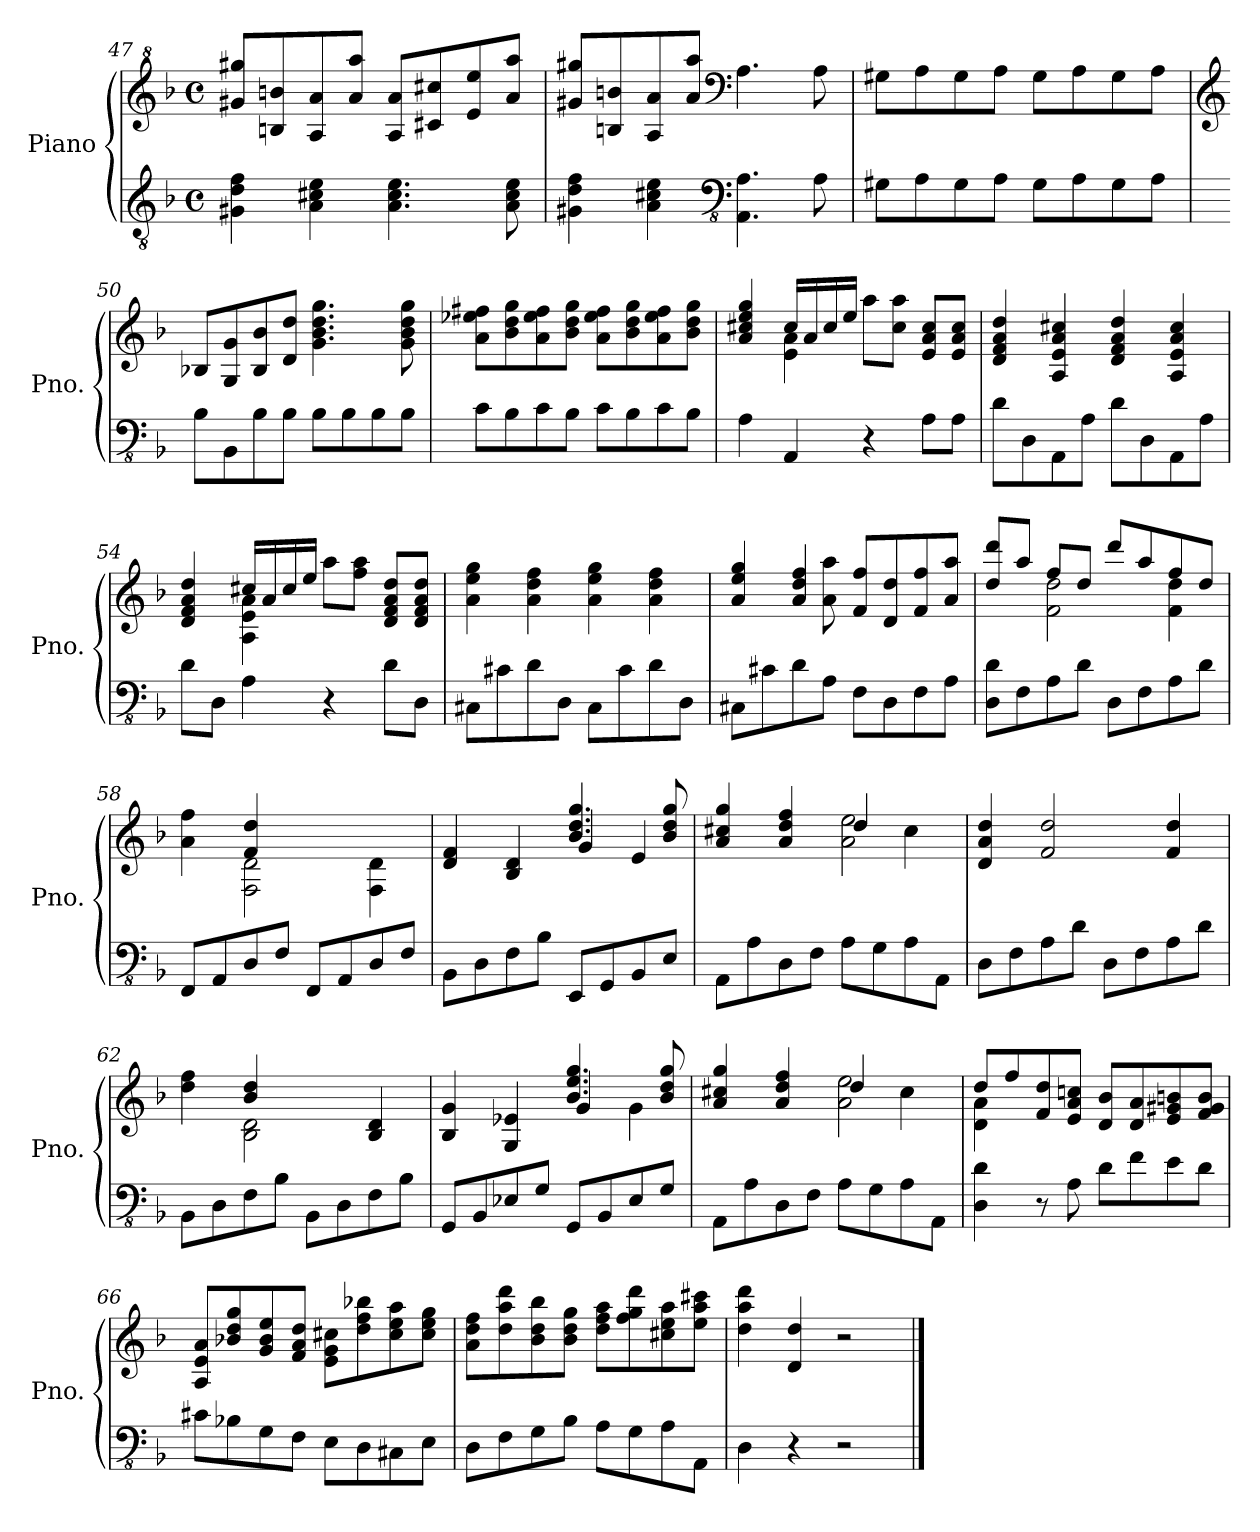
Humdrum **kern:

**kern	**kern
*part1	*part1
*staff2	*staff1
*I"Piano	*
*I'Pno.	*
*clefGv2	*clefG^2
*k[b-]	*k[b-]
*M4/4	*M4/4
*met(c)	*met(c)
=47	=47
4G#X\ 4d\ 4f\	8gg#X/ 8ggg#X/L
.	8bn/ 8bbn/
4A\ 4c#X\ 4e\	8a/ 8aa/
.	8aa/ 8aaa/J
4.A\ 4.c#\ 4.e\	8a/ 8aa/L
.	8cc#X/ 8ccc#X/
.	8ee/ 8eee/
8A\ 8c#\ 8e\	8aa/ 8aaa/J
=48	=48
4G#X\ 4d\ 4f\	8gg#X/ 8ggg#X/L
.	8bn/ 8bbn/
4A\ 4c#X\ 4e\	8a/ 8aa/
.	8aa/ 8aaa/J
*clefFv4	*clefF4
4.AAA\ 4.AA\	4.A\
8AA\	8A\
!!LO:LB:g=z
=49	=49
8GG#X\L	8G#X\L
8AA\	8A\
8GG#\	8G#\
8AA\J	8A\J
8GG#\L	8G#\L
8AA\	8A\
8GG#\	8G#\
8AA\J	8A\J
=50	=50
*	*clefG2
8BB-\L	8B-X/L
8BBB-\	8G/ 8g/
8BB-\	8B-/ 8b-/
8BB-\J	8d/ 8dd/J
8BB-\L	4.g\ 4.b-\ 4.dd\ 4.gg\
8BB-\	.
8BB-\	.
8BB-\J	8g\ 8b-\ 8dd\ 8gg\
=51	=51
8C\L	8a\ 8ee-X\ 8ff#X\L
8BB-\	8b-\ 8dd\ 8gg\
8C\	8a\ 8ee-\ 8ff#\
8BB-\J	8b-\ 8dd\ 8gg\J
8C\L	8a\ 8ee-\ 8ff#\L
8BB-\	8b-\ 8dd\ 8gg\
8C\	8a\ 8ee-\ 8ff#\
8BB-\J	8b-\ 8dd\ 8gg\J
=52	=52
*	*^
4AA\	4a/ 4cc#X/ 4ee/ 4gg/	4ryy
4AAA/	16cc#/LL	4e\ 4a\
.	16a/	.
.	16cc#/	.
.	16ee/JJ	.
4r	8aa\L	2ryy
.	8cc#\ 8aa\J	.
8AA\L	8e/ 8a/ 8cc#/L	.
8AA\J	8e/ 8a/ 8cc#/J	.
*	*v	*v
!!LO:PB:g=z
=53	=53
8D\L	4d/ 4f/ 4a/ 4dd/
8DD\	.
8AAA\	4A/ 4e/ 4a/ 4cc#X/
8AA\J	.
8D\L	4d/ 4f/ 4a/ 4dd/
8DD\	.
8AAA\	4A/ 4e/ 4a/ 4cc#/
8AA\J	.
=54	=54
*	*^
8D\L	4d/ 4f/ 4a/ 4dd/	4ryy
8DD\J	.	.
4AA\	16cc#X/LL	4A\ 4e\ 4a\
.	16a/	.
.	16cc#/	.
.	16ee/JJ	.
4r	8aa\L	2ryy
.	8ff\ 8aa\J	.
8D\L	8d/ 8f/ 8a/ 8dd/L	.
8DD\J	8d/ 8f/ 8a/ 8dd/J	.
*	*v	*v
=55	=55
8CC#X\L	4a\ 4ee\ 4gg\
8C#X\	.
8D\	4a\ 4dd\ 4ff\
8DD\J	.
8CC#\L	4a\ 4ee\ 4gg\
8C#\	.
8D\	4a\ 4dd\ 4ff\
8DD\J	.
=56	=56
*	*^
8CC#X\L	4a/ 4ee/ 4gg/	4.ryy
8C#X\	.	.
8D\	4a/ 4dd/ 4ff/	.
8AA\J	.	8a\ 8aa\
8FF\L	8f/ 8ff/L	2ryy
8DD\	8d/ 8dd/	.
8FF\	8f/ 8ff/	.
8AA\J	8a/ 8aa/J	.
!!LO:LB:g=z	!!
=57	=57	=57
8DD\ 8D\L	8dd/ 8ddd/L	4ryy
8FF\	8aa/J	.
8AA\	2f\ 2dd\	8ff/L
8D\J	.	8dd/J
8DD\L	.	8ddd/L
8FF\	.	8aa/
8AA\	4f\ 4dd\	8ff/
8D\J	.	8dd/J
=58	=58	=58
8FFF/L	4a\ 4ff\	4ryy
8AAA/	.	.
8DD/	2F\ 2d\	4f/ 4dd/
8FF/J	.	.
8FFF/L	.	2ryy
8AAA/	.	.
8DD/	4F\ 4d\	.
8FF/J	.	.
=59	=59	=59
8BBB-\L	4d/ 4f/	2ryy
8DD\	.	.
8FF\	4B-/ 4d/	.
8BB-\J	.	.
8EEE/L	4.b-/ 4.dd/ 4.gg/	4g/
8GGG/	.	.
8BBB-/	.	4e/
8EE/J	8b-/ 8dd/ 8gg/	.
=60	=60	=60
8AAA\L	4a/ 4cc#X/ 4gg/	2ryy
8AA\	.	.
8DD\	4a/ 4dd/ 4ff/	.
8FF\J	.	.
8AA\L	2a\ 2ee\	4dd/
8GG\	.	.
8AA\	.	4cc#\
8AAA\J	.	.
*	*v	*v
!!LO:LB:g=z
=61	=61
8DD\L	4d/ 4a/ 4dd/
8FF\	.
8AA\	2f/ 2dd/
8D\J	.
8DD\L	.
8FF\	.
8AA\	4f/ 4dd/
8D\J	.
=62	=62
*	*^
8BBB-\L	4dd\ 4ff\	4ryy
8DD\	.	.
8FF\	2B-\ 2d\	4b-/ 4dd/
8BB-\J	.	.
8BBB-\L	.	2ryy
8DD\	.	.
8FF\	4B-/ 4d/	.
8BB-\J	.	.
=63	=63	=63
8GGG/L	4B-/ 4g/	2ryy
8BBB-/	.	.
8EE-X/	4G/ 4e-X/	.
8GG/J	.	.
8GGG/L	4.b-/ 4.ee/ 4.gg/	4g/
8BBB-/	.	.
8EE-/	.	4g\
8GG/J	8b-/ 8dd/ 8gg/	.
=64	=64	=64
8AAA\L	4a/ 4cc#X/ 4gg/	2ryy
8AA\	.	.
8DD\	4a/ 4dd/ 4ff/	.
8FF\J	.	.
8AA\L	2a\ 2ee\	4dd/
8GG\	.	.
8AA\	.	4cc#\
8AAA\J	.	.
!!LO:LB:g=z	!!
=65	=65	=65
4DD\ 4D\	8dd/L	4d\ 4a\
.	8ff/	.
8r	8f/ 8dd/	2.ryy
8AA\	8e/ 8a/ 8ccn/J	.
8D\L	8d/ 8b-/L	.
8F\	8d/ 8a/	.
8E\	8e/ 8g#X/ 8bn/	.
8D\J	8f/ 8g#/ 8b/J	.
*	*v	*v
=66	=66
8C#X\L	8A/ 8e/ 8a/L
8BB-X\	8b-X/ 8dd/ 8gg/
8GG\	8g/ 8b-/ 8ee/
8FF\J	8f/ 8a/ 8dd/J
8EE\L	8e\ 8g\ 8cc#X\L
8DD\	8dd\ 8ff\ 8bb-X\
8CC#X\	8cc#\ 8ee\ 8aa\
8EE\J	8cc#\ 8ee\ 8gg\J
=67	=67
8DD\L	8a\ 8dd\ 8ff\L
8FF\	8dd\ 8aa\ 8ddd\
8GG\	8b-\ 8dd\ 8bb-\
8BB-\J	8b-\ 8dd\ 8gg\J
8AA\L	8dd\ 8ff\ 8aa\L
8GG\	8ff\ 8gg\ 8ddd\
8AA\	8cc#X\ 8ee\ 8aa\
8AAA\J	8ee\ 8aa\ 8ccc#X\J
=68	=68
4DD\	4dd\ 4aa\ 4ddd\
4r	4d/ 4dd/
2r	2r
==	==
*-	*-
